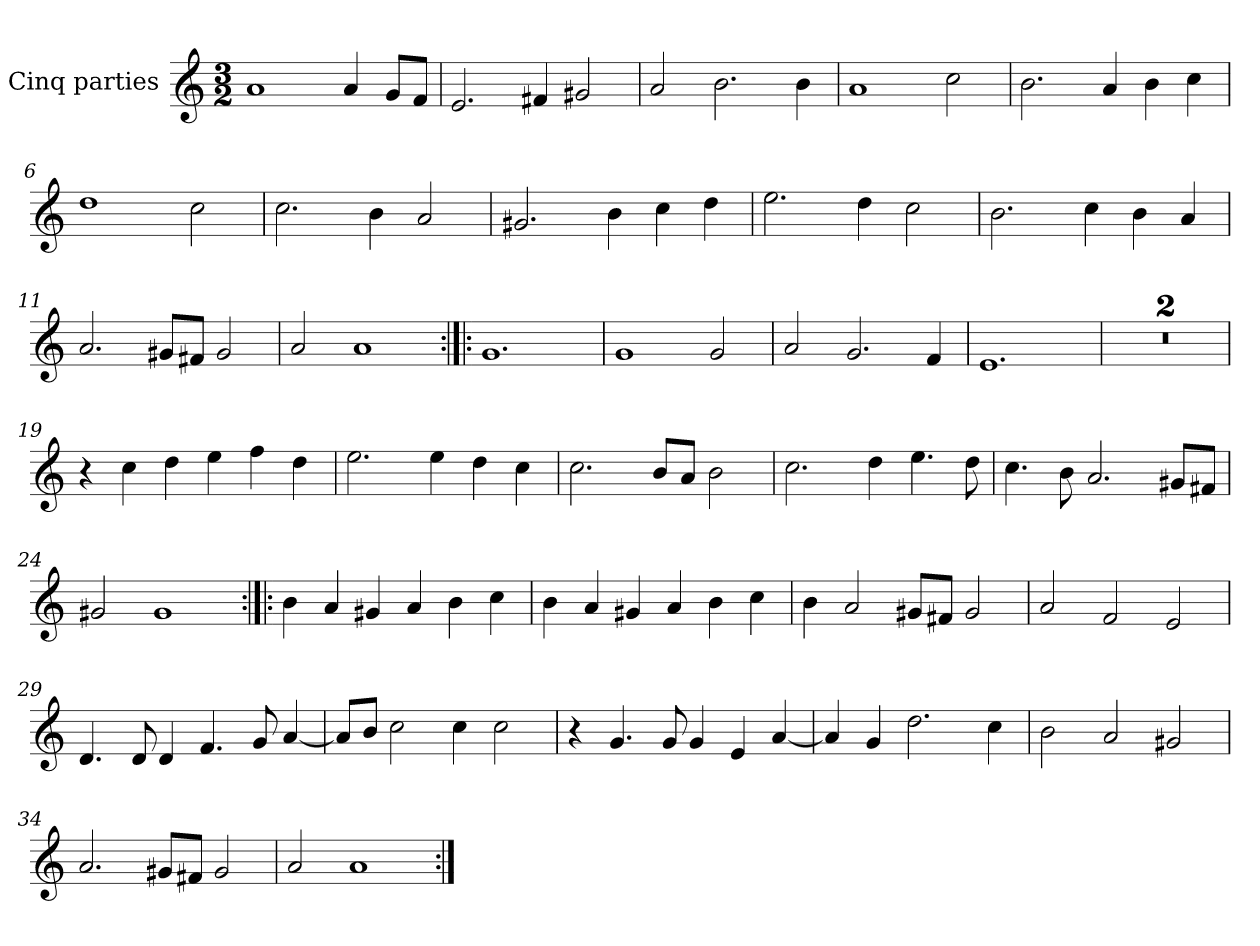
**kern
*part1
*staff1
*I"Cinq parties
*clefG2
*k[]
*M3/2
*MM180
=1
1a
4a/
8g/L
8f/J
=2
2.e/
4f#i/
2g#X/
=3
2a/
2.b\
4b\
=4
1a
2cc\
=5
2.b\
4a/
4b\
4cc\
=6
1dd
2cc\
=7
2.cc\
4b\
2a/
=8
2.g#X/
4b\
4cc\
4dd\
=9
2.ee\
4dd\
2cc\
=10
2.b\
4cc\
4b\
4a/
=11
2.a/
8g#X/L
8f#X/J
2g#/
=12
2a/
1a
=13:|!|:
1.g
=14
1g
2g/
=15
2a/
2.g/
4f/
=16
1.e
=17
1.r
=18
1.r
=19
4r
4cc\
4dd\
4ee\
4ff\
4dd\
=20
2.ee\
4ee\
4dd\
4cc\
=21
2.cc\
8b/L
8a/J
2b\
=22
2.cc\
4dd\
4.ee\
8dd\
=23
4.cc\
8b\
2.a/
8g#i/L
8f#i/J
=24
2g#X/
1g#
=25:|!|:
4b\
4a/
4g#X/
4a/
4b\
4cc\
=26
4b\
4a/
4g#X/
4a/
4b\
4cc\
=27
4b\
2a/
8g#X/L
8f#X/J
2g#/
=28
2a/
2f/
2e/
=29
4.d/
8d/
4d/
4.f/
8g/
[4a/
=30
8a/L]
8b/J
2cc\
4cc\
2cc\
=31
4r
4.g/
8g/
4g/
4e/
[4a/
=32
4a/]
4g/
2.dd\
4cc\
=33
2b\
2a/
2g#X/
=34
2.a/
8g#X/L
8f#X/J
2g#/
=35
2a/
1a
=:|!
*-
